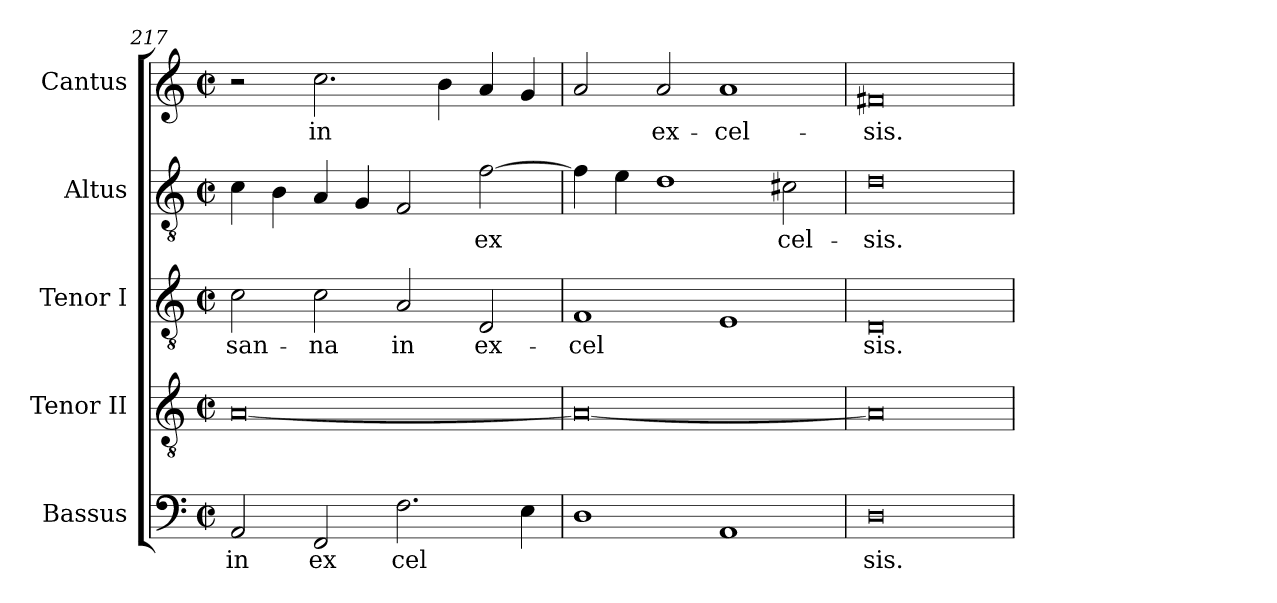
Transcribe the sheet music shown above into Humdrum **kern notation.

**kern	**text	**kern	**text	**kern	**text	**kern	**text	**kern	**text
*part5	*part5	*part4	*part4	*part3	*part3	*part2	*part2	*part1	*part1
*staff5	*staff5	*staff4	*staff4	*staff3	*staff3	*staff2	*staff2	*staff1	*staff1
*I"Bassus	*	*I"Tenor II	*	*I"Tenor I	*	*I"Altus	*	*I"Cantus	*
*I'B	*	*I'T II	*	*I'T I	*	*I'A	*	*I'C	*
*clefF4	*	*clefGv2	*	*clefGv2	*	*clefGv2	*	*clefG2	*
*k[]	*	*k[]	*	*k[]	*	*k[]	*	*k[]	*
*C:	*	*C:	*	*C:	*	*C:	*	*C:	*
*M2/2	*	*M2/2	*	*M2/2	*	*M2/2	*	*M2/2	*
*met(c|)	*	*met(c|)	*	*met(c|)	*	*met(c|)	*	*met(c|)	*
=217	=217	=217	=217	=217	=217	=217	=217	=217	=217
!	!LO:LY:b:cj	!	!LO:LY:b:cj	!	!LO:LY:b:cj	!	!LO:LY:b:cj	!	!
2AA/	in	[<0A	.	2c\	-san-	4c\	.	2r	.
!	!	!	!	!	!	!	!LO:LY:b:cj	!	!
.	.	.	.	.	.	4B\	.	.	.
!	!LO:LY:b:cj	!	!	!	!LO:LY:b:cj	!	!LO:LY:b:cj	!	!LO:LY:b:cj
2FF/	ex	.	.	2c\	-na	4A/	.	2.cc\	in
!	!	!	!	!	!	!	!LO:LY:b:cj	!	!
.	.	.	.	.	.	4G/	.	.	.
!	!LO:LY:b:cj	!	!	!	!LO:LY:b:cj	!	!LO:LY:b:cj	!	!
2.F\	cel	.	.	2A/	in	2F/	.	.	.
!	!	!	!	!	!	!	!	!	!LO:LY:b:cj
.	.	.	.	.	.	.	.	4b\	.
!	!	!	!	!	!LO:LY:b:cj	!	!LO:LY:b:cj	!	!LO:LY:b:cj
.	.	.	.	2D/	ex-	[>2f\	ex-	4a/	.
!	!LO:LY:b:cj	!	!	!	!	!	!	!	!LO:LY:b:cj
4E\	.	.	.	.	.	.	.	4g/	.
=218	=218	=218	=218	=218	=218	=218	=218	=218	=218
!	!LO:LY:b:cj	!	!LO:LY:b:cj	!	!LO:LY:b:cj	!	!LO:LY:b:cj	!	!LO:LY:b:cj
1D	.	0A_<	.	1F	-cel-	4f\]	--	2a/	.
!	!	!	!	!	!	!	!LO:LY:b:cj	!	!
.	.	.	.	.	.	4e\	--	.	.
!	!	!	!	!	!	!	!LO:LY:b:cj	!	!LO:LY:b:cj
.	.	.	.	.	.	1d	--	2a/	ex-
!	!LO:LY:b:cj	!	!	!	!LO:LY:b:cj	!	!	!	!LO:LY:b:cj
1AA	.	.	.	1E	--	.	.	1a	-cel-
!	!	!	!	!	!	!	!LO:LY:b:cj	!	!
.	.	.	.	.	.	2c#X\	-cel-	.	.
=219	=219	=219	=219	=219	=219	=219	=219	=219	=219
!	!LO:LY:b:cj	!	!LO:LY:b:cj	!	!LO:LY:b:cj	!	!LO:LY:b:cj	!	!LO:LY:b:cj
0D	sis.	0A]	.	0D	-sis.	0d	-sis.	0f#X	-sis.
=!	=!	=!	=!	=!	=!	=!	=!	=!	=!
*-	*-	*-	*-	*-	*-	*-	*-	*-	*-
